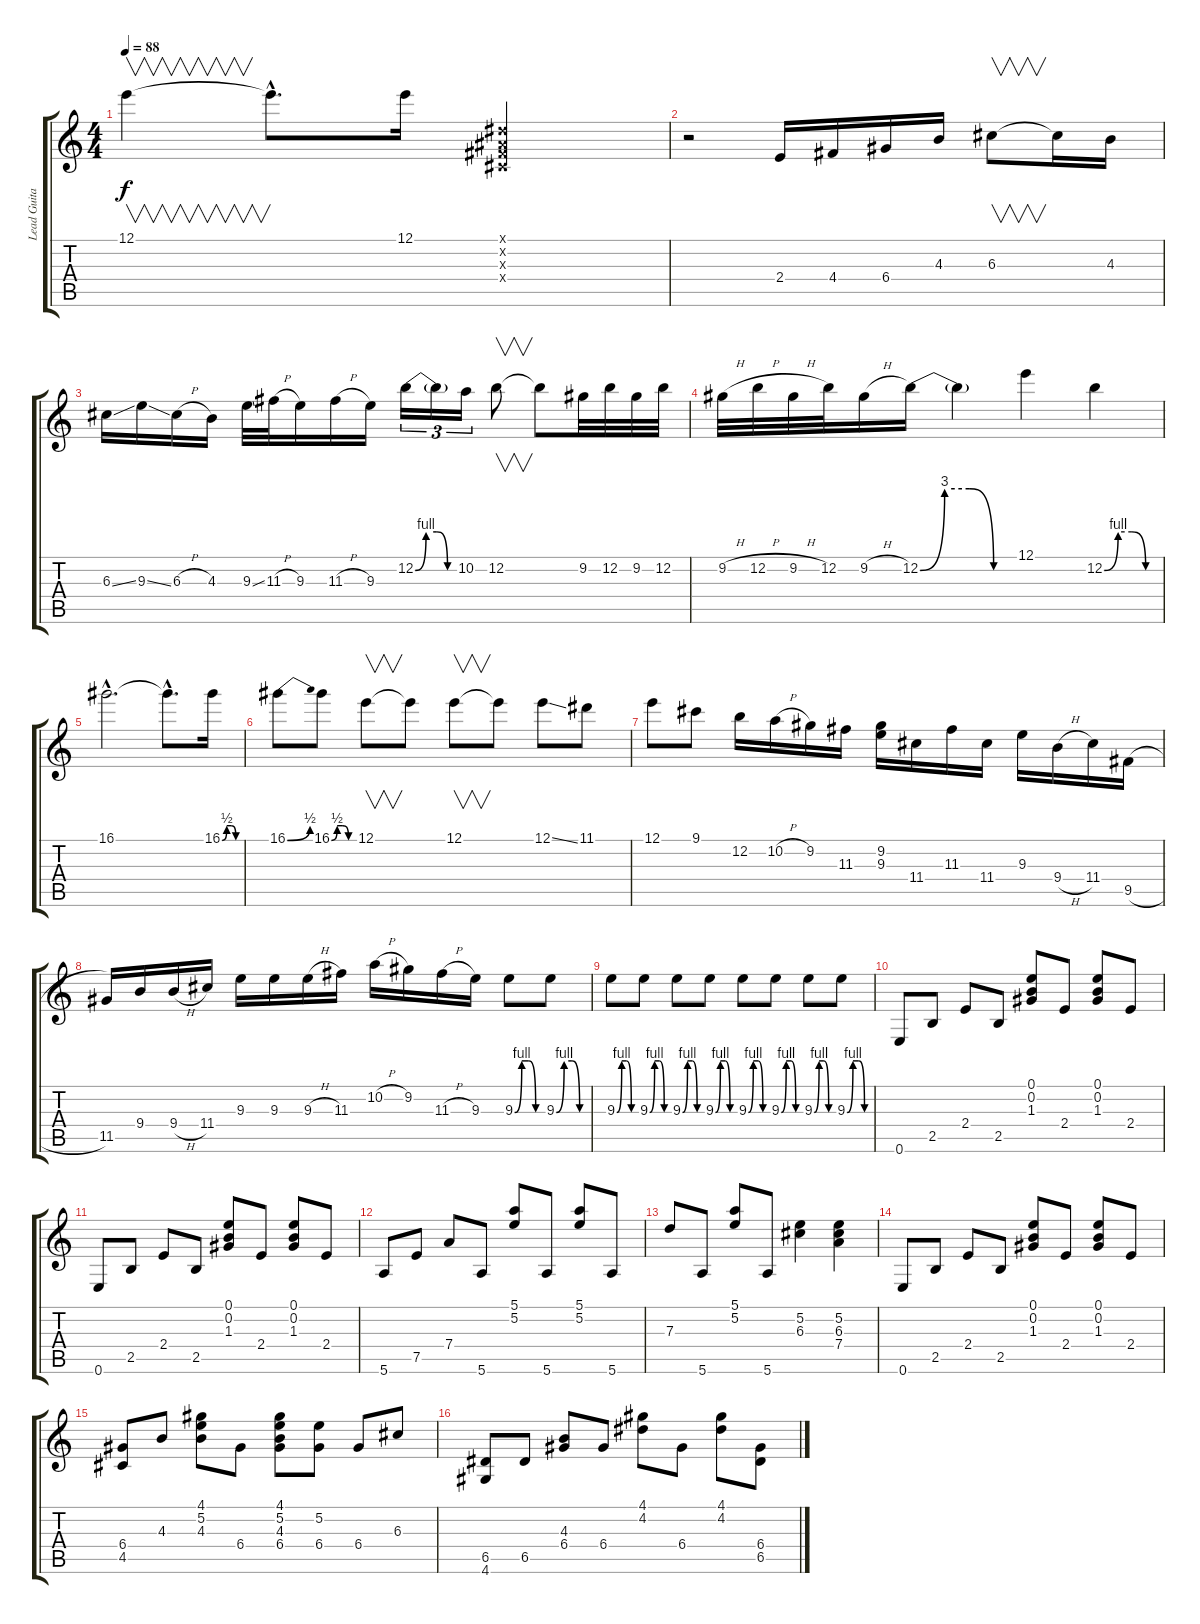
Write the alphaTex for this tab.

\track ("Lead Guitar 2 elec." "Lead Guita") {instrument overdrivenguitar}
\staff {score tabs}
\tuning (E4 B3 G3 D3 A2 E2) {hide}
\ts (4 4)
\tempo 88
\clef g2
\ks c
12.1.4{v dy f instrument overdrivenguitar} 12.1{hac t}.8{d} 12.1.16 (-1.1{x} -1.2{x} -1.3{x} -1.4{x}).2 |
r.2 2.4.16 4.4.16 6.4.16 4.3.16 6.3.8{v} 6.3{t}.16 4.3.16 |
6.3{ss}.16 9.3{ss}.16 6.3{h}.16 4.3.16 9.3{ss}.32 11.3{h}.32 9.3.16 11.3{h}.16 9.3.16 12.2{be (custom 0 0 15 4 30 4 45 0 60 0)}.16{tu (3 2)} 12.2{t}.16{tu (3 2)} 10.2.16{tu (3 2)} 12.2.8{v} 12.2{t}.8 9.2.32 12.2.32 9.2.32 12.2.32 |
9.2{h}.32 12.2{h}.32 9.2{h}.32 12.2.32 9.2{h}.16 12.2{be (custom 0 0 15 12 30 12 45 0 60 0)}.16 12.2{t}.4 12.1.4 12.2{be (custom 0 0 15 4 30 4 45 0 60 0)}.4 |
16.1{hac}.2{d} 16.1{hac t}.8{d} 16.1{be (custom 0 0 15 2 30 2 45 0 60 0)}.16 |
16.1{be (bend 0 0 60 2)}.8 16.1{be (custom 0 0 15 2 30 2 45 0 60 0)}.8 12.1.8{v} 12.1{t}.8 12.1.8{v} 12.1{t}.8 12.1{ss}.8 11.1.8 |
12.1.8 9.1.8 12.2.16 10.2{h}.16 9.2.16 11.3.16 (9.2 9.3).16 11.4.16 11.3.16 11.4.16 9.3.16 9.4{h}.16 11.4.16 9.5{h}.16 |
11.5.16 9.4.16 9.4{h}.16 11.4.16 9.3.16 9.3.16 9.3{h}.16 11.3.16 10.2{h}.16 9.2.16 11.3{h}.16 9.3.16 9.3{be (custom 0 0 15 4 30 4 45 0 60 0)}.8 9.3{be (custom 0 0 15 4 30 4 45 0 60 0)}.8 |
9.3{be (custom 0 0 15 4 30 4 45 0 60 0)}.8 9.3{be (custom 0 0 15 4 30 4 45 0 60 0)}.8 9.3{be (custom 0 0 15 4 30 4 45 0 60 0)}.8 9.3{be (custom 0 0 15 4 30 4 45 0 60 0)}.8 9.3{be (custom 0 0 15 4 30 4 45 0 60 0)}.8 9.3{be (custom 0 0 15 4 30 4 45 0 60 0)}.8 9.3{be (custom 0 0 15 4 30 4 45 0 60 0)}.8 9.3{be (custom 0 0 15 4 30 4 45 0 60 0)}.8 |
0.6.8 2.5.8 2.4.8 2.5.8 (0.1 0.2 1.3).8 2.4.8 (0.1 0.2 1.3).8 2.4.8 |
0.6.8 2.5.8 2.4.8 2.5.8 (0.1 0.2 1.3).8 2.4.8 (0.1 0.2 1.3).8 2.4.8 |
5.6.8 7.5.8 7.4.8 5.6.8 (5.1 5.2).8 5.6.8 (5.1 5.2).8 5.6.8 |
7.3.8 5.6.8 (5.1 5.2).8 5.6.8 (5.2 6.3).4 (5.2 6.3 7.4).4 |
0.6.8 2.5.8 2.4.8 2.5.8 (0.1 0.2 1.3).8 2.4.8 (0.1 0.2 1.3).8 2.4.8 |
(6.4 4.5).8 4.3.8 (4.1 5.2 4.3).8 6.4.8 (4.1 5.2 4.3 6.4).8 (5.2 6.4).8 6.4.8 6.3.8 |
(6.5 4.6).8 6.5.8 (4.3 6.4).8 6.4.8 (4.1 4.2).8 6.4.8 (4.1 4.2).8 (6.4 6.5).8
